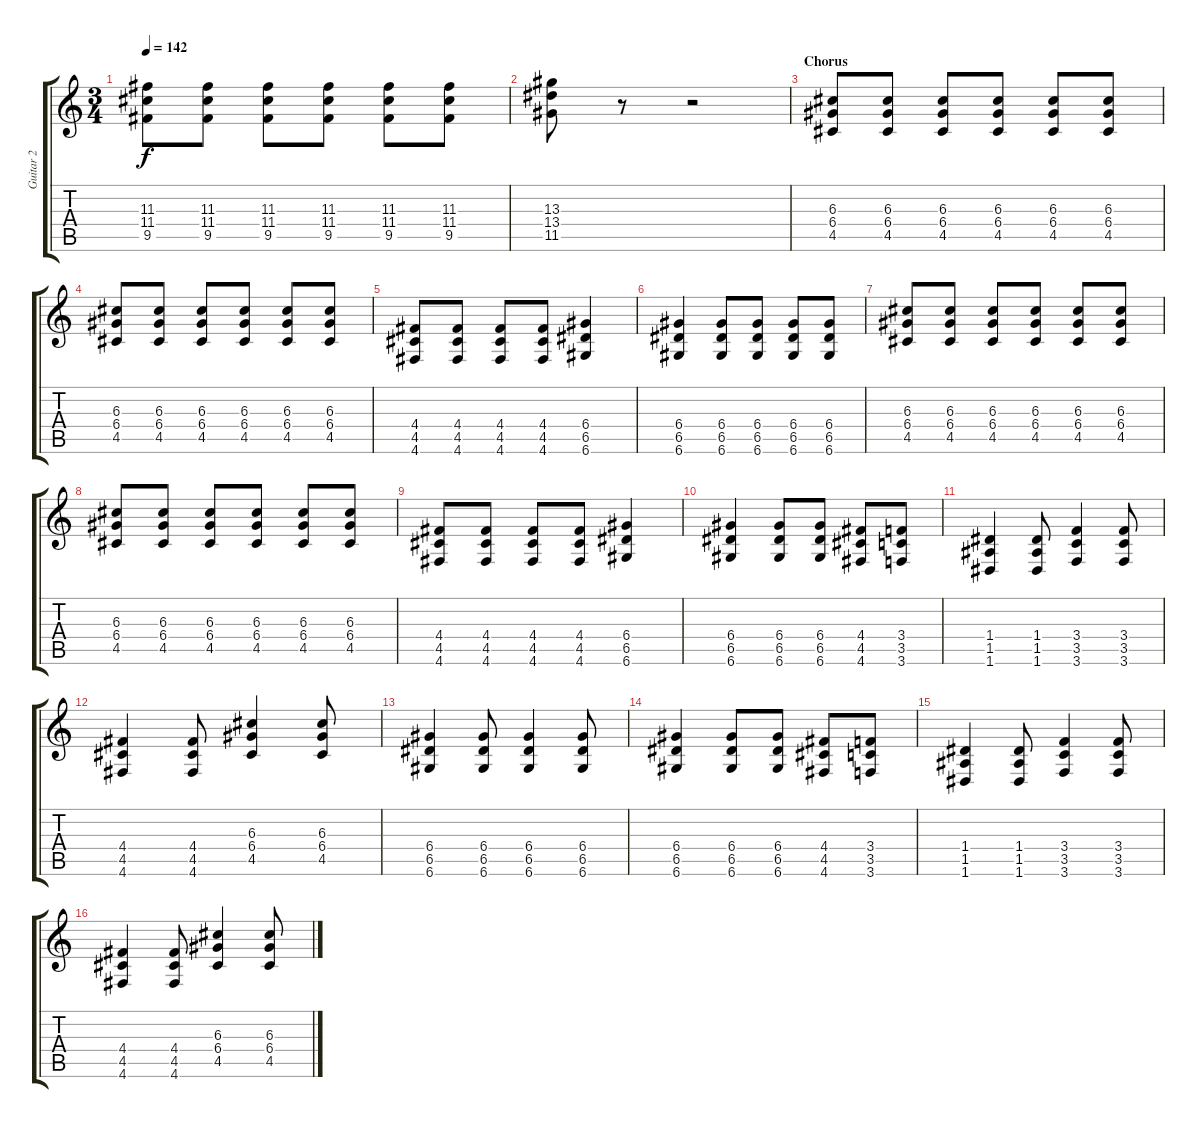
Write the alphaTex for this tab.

\track ("Guitar 2" "Guitar 2") {instrument distortionguitar}
\staff {score tabs}
\tuning (E4 B3 G3 D3 A2 D2) {hide}
\ts (3 4)
\tempo 142
\clef g2
\ks c
(11.3 11.4 9.5).8{dy f} (11.3 11.4 9.5).8 (11.3 11.4 9.5).8 (11.3 11.4 9.5).8 (11.3 11.4 9.5).8 (11.3 11.4 9.5).8 |
(13.3 13.4 11.5).8 r.8 r.2 |
\section ("" "Chorus")
(6.3 6.4 4.5).8 (6.3 6.4 4.5).8 (6.3 6.4 4.5).8 (6.3 6.4 4.5).8 (6.3 6.4 4.5).8 (6.3 6.4 4.5).8 |
(6.3 6.4 4.5).8 (6.3 6.4 4.5).8 (6.3 6.4 4.5).8 (6.3 6.4 4.5).8 (6.3 6.4 4.5).8 (6.3 6.4 4.5).8 |
(4.4 4.5 4.6).8 (4.4 4.5 4.6).8 (4.4 4.5 4.6).8 (4.4 4.5 4.6).8 (6.4 6.5 6.6).4 |
(6.4 6.5 6.6).4 (6.4 6.5 6.6).8 (6.4 6.5 6.6).8 (6.4 6.5 6.6).8 (6.4 6.5 6.6).8 |
(6.3 6.4 4.5).8 (6.3 6.4 4.5).8 (6.3 6.4 4.5).8 (6.3 6.4 4.5).8 (6.3 6.4 4.5).8 (6.3 6.4 4.5).8 |
(6.3 6.4 4.5).8 (6.3 6.4 4.5).8 (6.3 6.4 4.5).8 (6.3 6.4 4.5).8 (6.3 6.4 4.5).8 (6.3 6.4 4.5).8 |
(4.4 4.5 4.6).8 (4.4 4.5 4.6).8 (4.4 4.5 4.6).8 (4.4 4.5 4.6).8 (6.4 6.5 6.6).4 |
(6.4 6.5 6.6).4 (6.4 6.5 6.6).8 (6.4 6.5 6.6).8 (4.4 4.5 4.6).8 (3.4 3.5 3.6).8 |
(1.4 1.5 1.6).4 (1.4 1.5 1.6).8 (3.4 3.5 3.6).4 (3.4 3.5 3.6).8 |
(4.4 4.5 4.6).4 (4.4 4.5 4.6).8 (6.3 6.4 4.5).4 (6.3 6.4 4.5).8 |
(6.4 6.5 6.6).4 (6.4 6.5 6.6).8 (6.4 6.5 6.6).4 (6.4 6.5 6.6).8 |
(6.4 6.5 6.6).4 (6.4 6.5 6.6).8 (6.4 6.5 6.6).8 (4.4 4.5 4.6).8 (3.4 3.5 3.6).8 |
(1.4 1.5 1.6).4 (1.4 1.5 1.6).8 (3.4 3.5 3.6).4 (3.4 3.5 3.6).8 |
(4.4 4.5 4.6).4 (4.4 4.5 4.6).8 (6.3 6.4 4.5).4 (6.3 6.4 4.5).8
